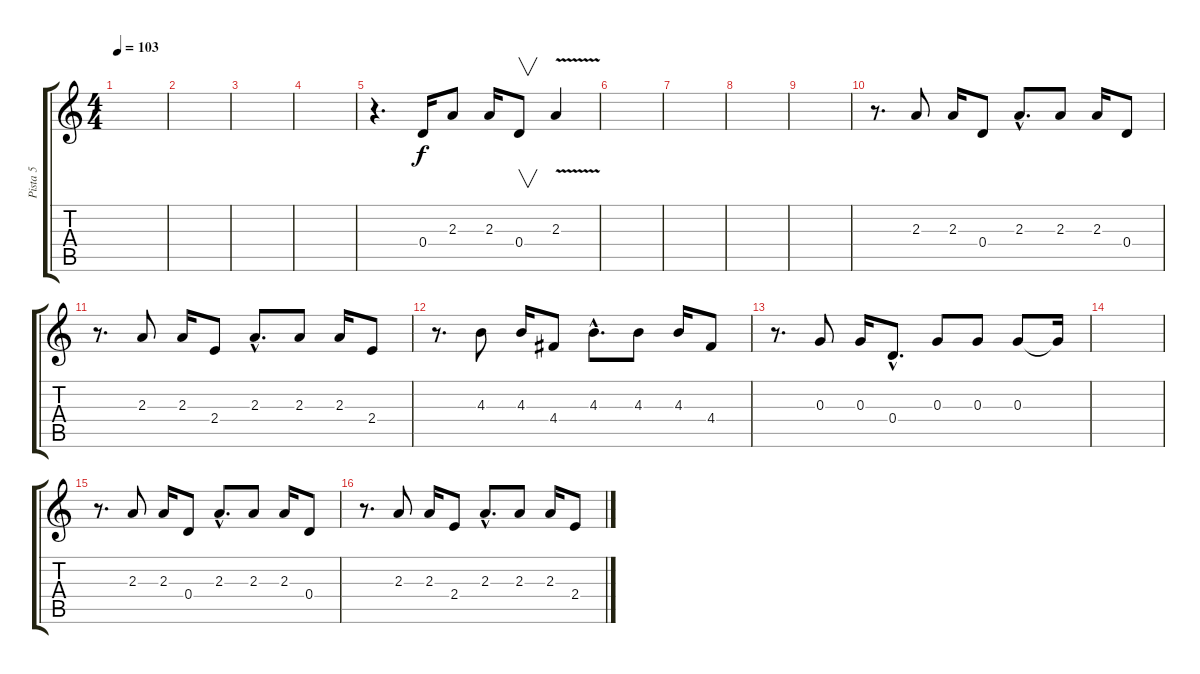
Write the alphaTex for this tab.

\track ("Pista 5" "Pista 5") {instrument electricguitarclean}
\staff {score tabs}
\tuning (E4 B3 G3 D3 A2 E2) {hide}
\ts (4 4)
\tempo 103
\clef g2
\ks c
|
|
|
|
r.4{d} 0.4.16 2.3.8 2.3.16 0.4.8{v} 2.3{v}.4 |
|
|
|
|
r.8{d} 2.3.8 2.3.16 0.4.8 2.3{hac}.8{d} 2.3.8 2.3.16 0.4.8 |
r.8{d} 2.3.8 2.3.16 2.4.8 2.3{hac}.8{d} 2.3.8 2.3.16 2.4.8 |
r.8{d} 4.3.8 4.3.16 4.4.8 4.3{hac}.8{d} 4.3.8 4.3.16 4.4.8 |
r.8{d} 0.3.8 0.3.16 0.4{hac}.8{d} 0.3.8 0.3.8 0.3.8 0.3{t}.16 |
|
r.8{d} 2.3.8 2.3.16 0.4.8 2.3{hac}.8{d} 2.3.8 2.3.16 0.4.8 |
r.8{d} 2.3.8 2.3.16 2.4.8 2.3{hac}.8{d} 2.3.8 2.3.16 2.4.8
